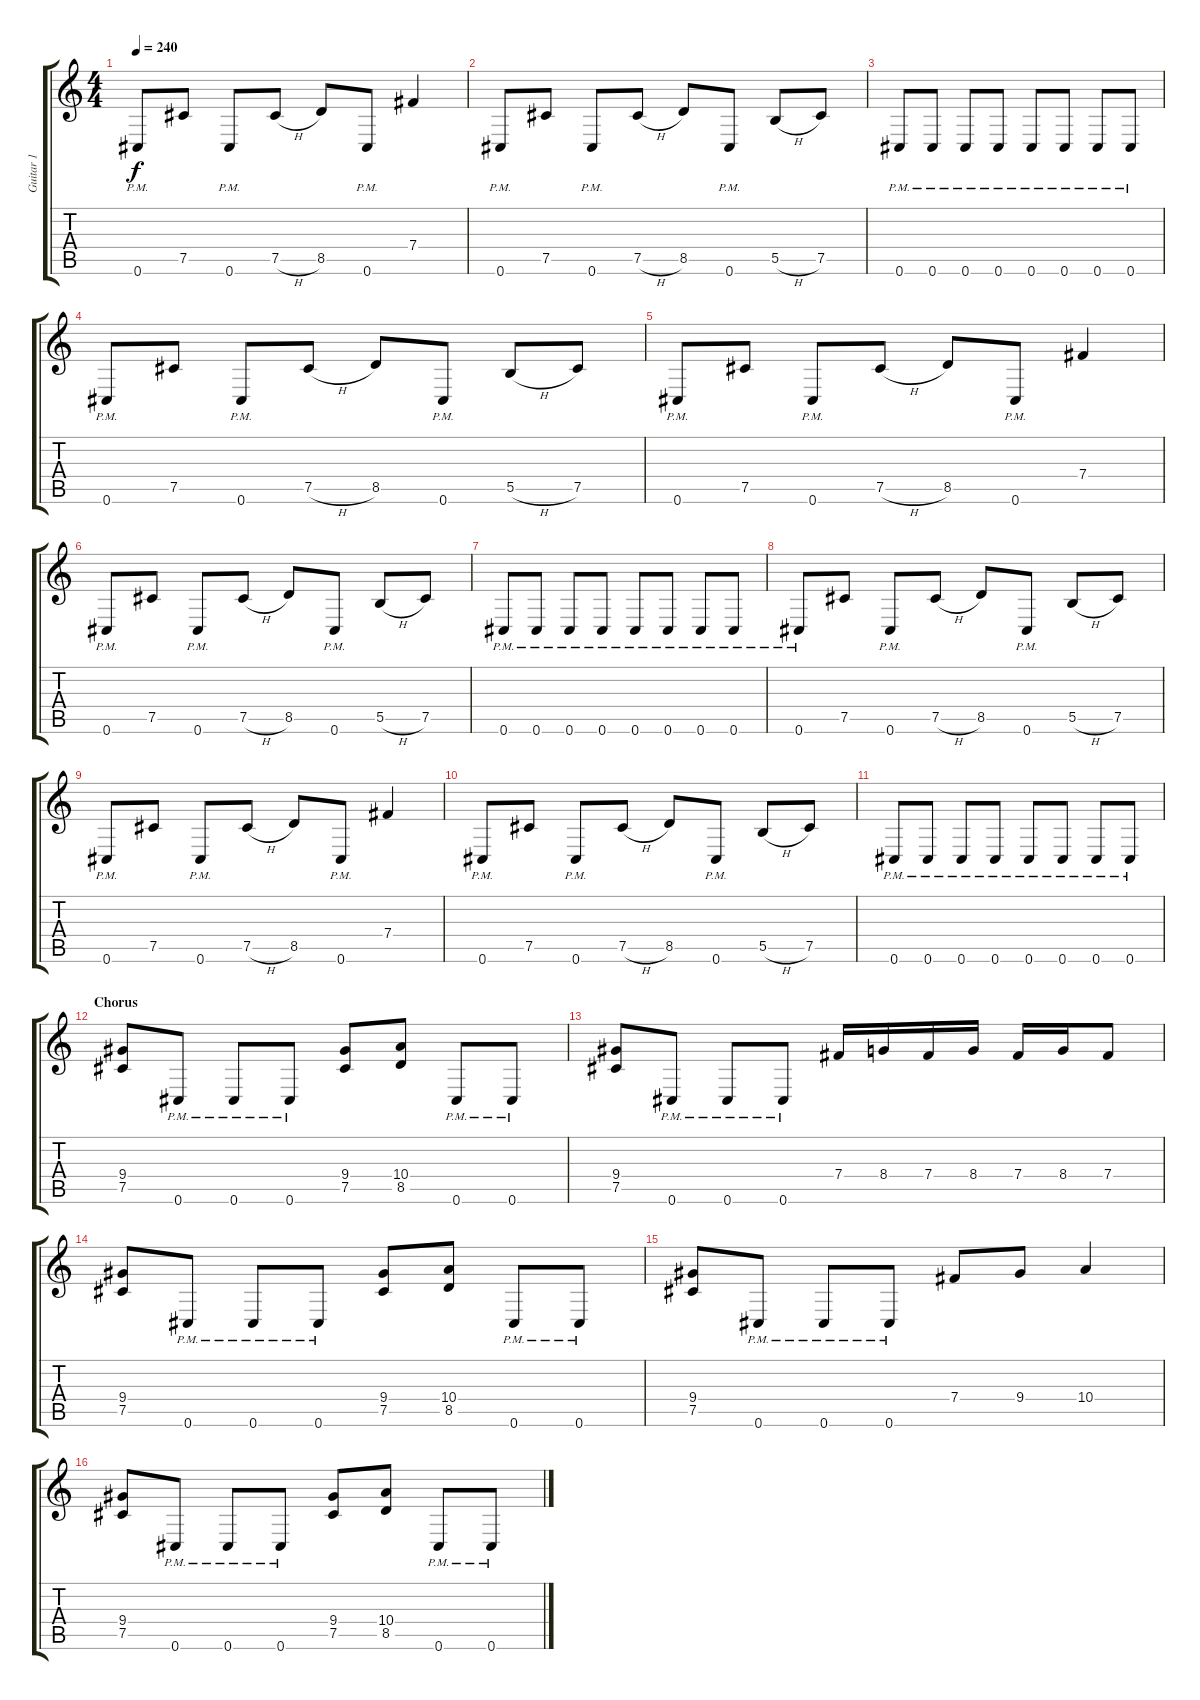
\track ("Guitar 1" "Guitar 1") {instrument distortionguitar}
\staff {score tabs}
\tuning (Db4 Ab3 E3 B2 Gb2 Db2) {hide}
\ts (4 4)
\tempo 240
\clef g2
\ks c
0.6{pm}.8{dy f} 7.5.8 0.6{pm}.8 7.5{h}.8 8.5.8 0.6{pm}.8 7.4.4 |
0.6{pm}.8 7.5.8 0.6{pm}.8 7.5{h}.8 8.5.8 0.6{pm}.8 5.5{h}.8 7.5.8 |
0.6{pm}.8 0.6{pm}.8 0.6{pm}.8 0.6{pm}.8 0.6{pm}.8 0.6{pm}.8 0.6{pm}.8 0.6{pm}.8 |
0.6{pm}.8 7.5.8 0.6{pm}.8 7.5{h}.8 8.5.8 0.6{pm}.8 5.5{h}.8 7.5.8 |
0.6{pm}.8 7.5.8 0.6{pm}.8 7.5{h}.8 8.5.8 0.6{pm}.8 7.4.4 |
0.6{pm}.8 7.5.8 0.6{pm}.8 7.5{h}.8 8.5.8 0.6{pm}.8 5.5{h}.8 7.5.8 |
0.6{pm}.8 0.6{pm}.8 0.6{pm}.8 0.6{pm}.8 0.6{pm}.8 0.6{pm}.8 0.6{pm}.8 0.6{pm}.8 |
0.6{pm}.8 7.5.8 0.6{pm}.8 7.5{h}.8 8.5.8 0.6{pm}.8 5.5{h}.8 7.5.8 |
0.6{pm}.8 7.5.8 0.6{pm}.8 7.5{h}.8 8.5.8 0.6{pm}.8 7.4.4 |
0.6{pm}.8 7.5.8 0.6{pm}.8 7.5{h}.8 8.5.8 0.6{pm}.8 5.5{h}.8 7.5.8 |
0.6{pm}.8 0.6{pm}.8 0.6{pm}.8 0.6{pm}.8 0.6{pm}.8 0.6{pm}.8 0.6{pm}.8 0.6{pm}.8 |
\section ("" "Chorus")
(9.4 7.5).8 0.6{pm}.8 0.6{pm}.8 0.6{pm}.8 (9.4 7.5).8 (10.4 8.5).8 0.6{pm}.8 0.6{pm}.8 |
(9.4 7.5).8 0.6{pm}.8 0.6{pm}.8 0.6{pm}.8 7.4.16 8.4.16 7.4.16 8.4.16 7.4.16 8.4.16 7.4.8 |
(9.4 7.5).8 0.6{pm}.8 0.6{pm}.8 0.6{pm}.8 (9.4 7.5).8 (10.4 8.5).8 0.6{pm}.8 0.6{pm}.8 |
(9.4 7.5).8 0.6{pm}.8 0.6{pm}.8 0.6{pm}.8 7.4.8 9.4.8 10.4.4 |
(9.4 7.5).8 0.6{pm}.8 0.6{pm}.8 0.6{pm}.8 (9.4 7.5).8 (10.4 8.5).8 0.6{pm}.8 0.6{pm}.8
